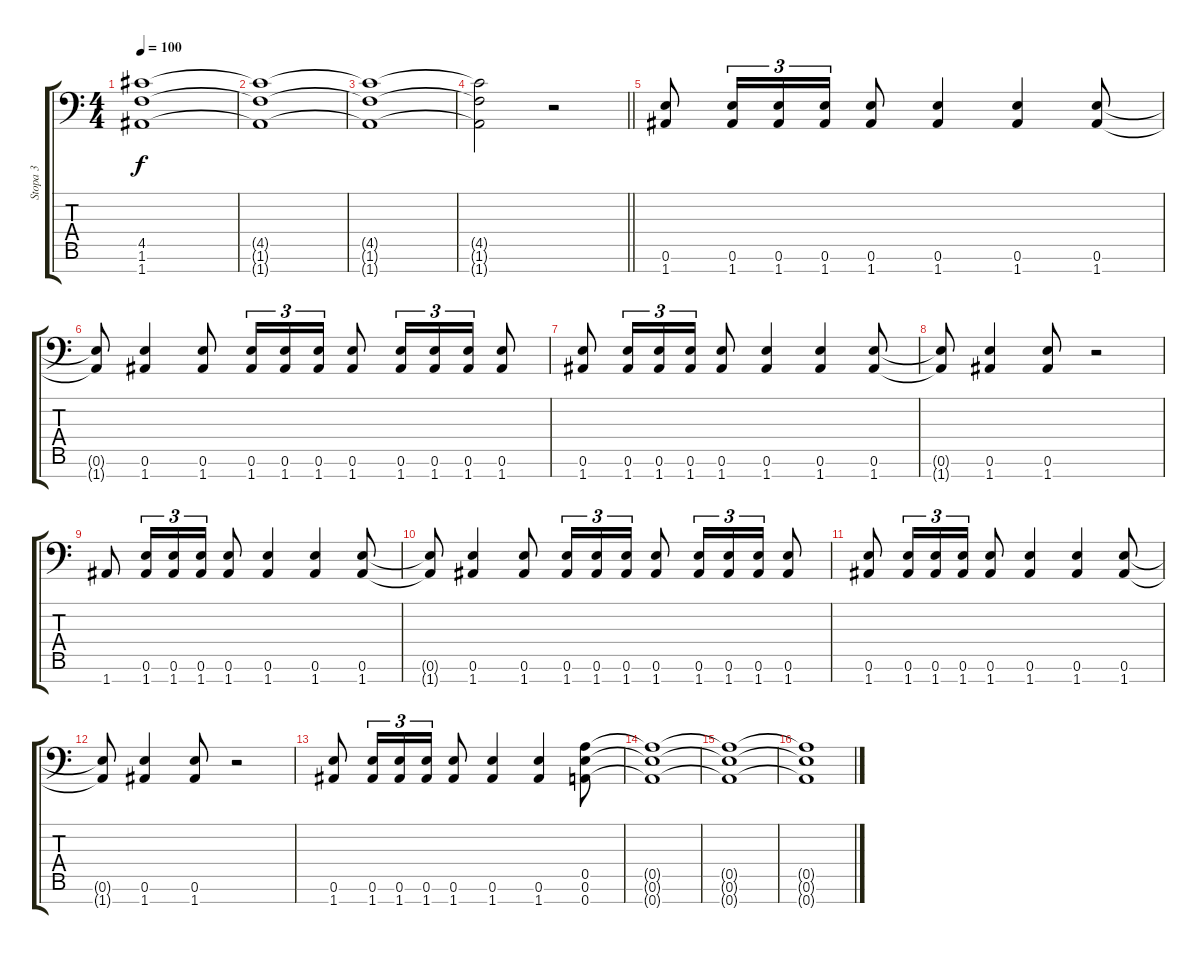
\track ("Stopa 3" "Stopa 3") {instrument distortionguitar}
\staff {score tabs}
\tuning (E4 B3 G3 D3 A2 E2 A1) {hide}
\ts (4 4)
\tempo 100
\clef f4
\ks c
(4.5{t} 1.6{t} 1.7{t}).1{dy f} |
(4.5{t} 1.6{t} 1.7{t}).1 |
(4.5{t} 1.6{t} 1.7{t}).1 |
\barLineRight lightlight
(4.5{t} 1.6{t} 1.7{t}).2 r.2 |
(0.6 1.7).8 (0.6 1.7).16{tu (3 2)} (0.6 1.7).16{tu (3 2)} (0.6 1.7).16{tu (3 2)} (0.6 1.7).8 (0.6 1.7).4 (0.6 1.7).4 (0.6 1.7).8 |
(0.6{t} 1.7{t}).8 (0.6 1.7).4 (0.6 1.7).8 (0.6 1.7).16{tu (3 2)} (0.6 1.7).16{tu (3 2)} (0.6 1.7).16{tu (3 2)} (0.6 1.7).8 (0.6 1.7).16{tu (3 2)} (0.6 1.7).16{tu (3 2)} (0.6 1.7).16{tu (3 2)} (0.6 1.7).8 |
(0.6 1.7).8 (0.6 1.7).16{tu (3 2)} (0.6 1.7).16{tu (3 2)} (0.6 1.7).16{tu (3 2)} (0.6 1.7).8 (0.6 1.7).4 (0.6 1.7).4 (0.6 1.7).8 |
(0.6{t} 1.7{t}).8 (0.6 1.7).4 (0.6 1.7).8 r.2 |
1.7.8 (0.6 1.7).16{tu (3 2)} (0.6 1.7).16{tu (3 2)} (0.6 1.7).16{tu (3 2)} (0.6 1.7).8 (0.6 1.7).4 (0.6 1.7).4 (0.6 1.7).8 |
(0.6{t} 1.7{t}).8 (0.6 1.7).4 (0.6 1.7).8 (0.6 1.7).16{tu (3 2)} (0.6 1.7).16{tu (3 2)} (0.6 1.7).16{tu (3 2)} (0.6 1.7).8 (0.6 1.7).16{tu (3 2)} (0.6 1.7).16{tu (3 2)} (0.6 1.7).16{tu (3 2)} (0.6 1.7).8 |
(0.6 1.7).8 (0.6 1.7).16{tu (3 2)} (0.6 1.7).16{tu (3 2)} (0.6 1.7).16{tu (3 2)} (0.6 1.7).8 (0.6 1.7).4 (0.6 1.7).4 (0.6 1.7).8 |
(0.6{t} 1.7{t}).8 (0.6 1.7).4 (0.6 1.7).8 r.2 |
(0.6 1.7).8 (0.6 1.7).16{tu (3 2)} (0.6 1.7).16{tu (3 2)} (0.6 1.7).16{tu (3 2)} (0.6 1.7).8 (0.6 1.7).4 (0.6 1.7).4 (0.5 0.6 0.7).8 |
(0.5{t} 0.6{t} 0.7{t}).1 |
(0.5{t} 0.6{t} 0.7{t}).1 |
(0.5{t} 0.6{t} 0.7{t}).1
